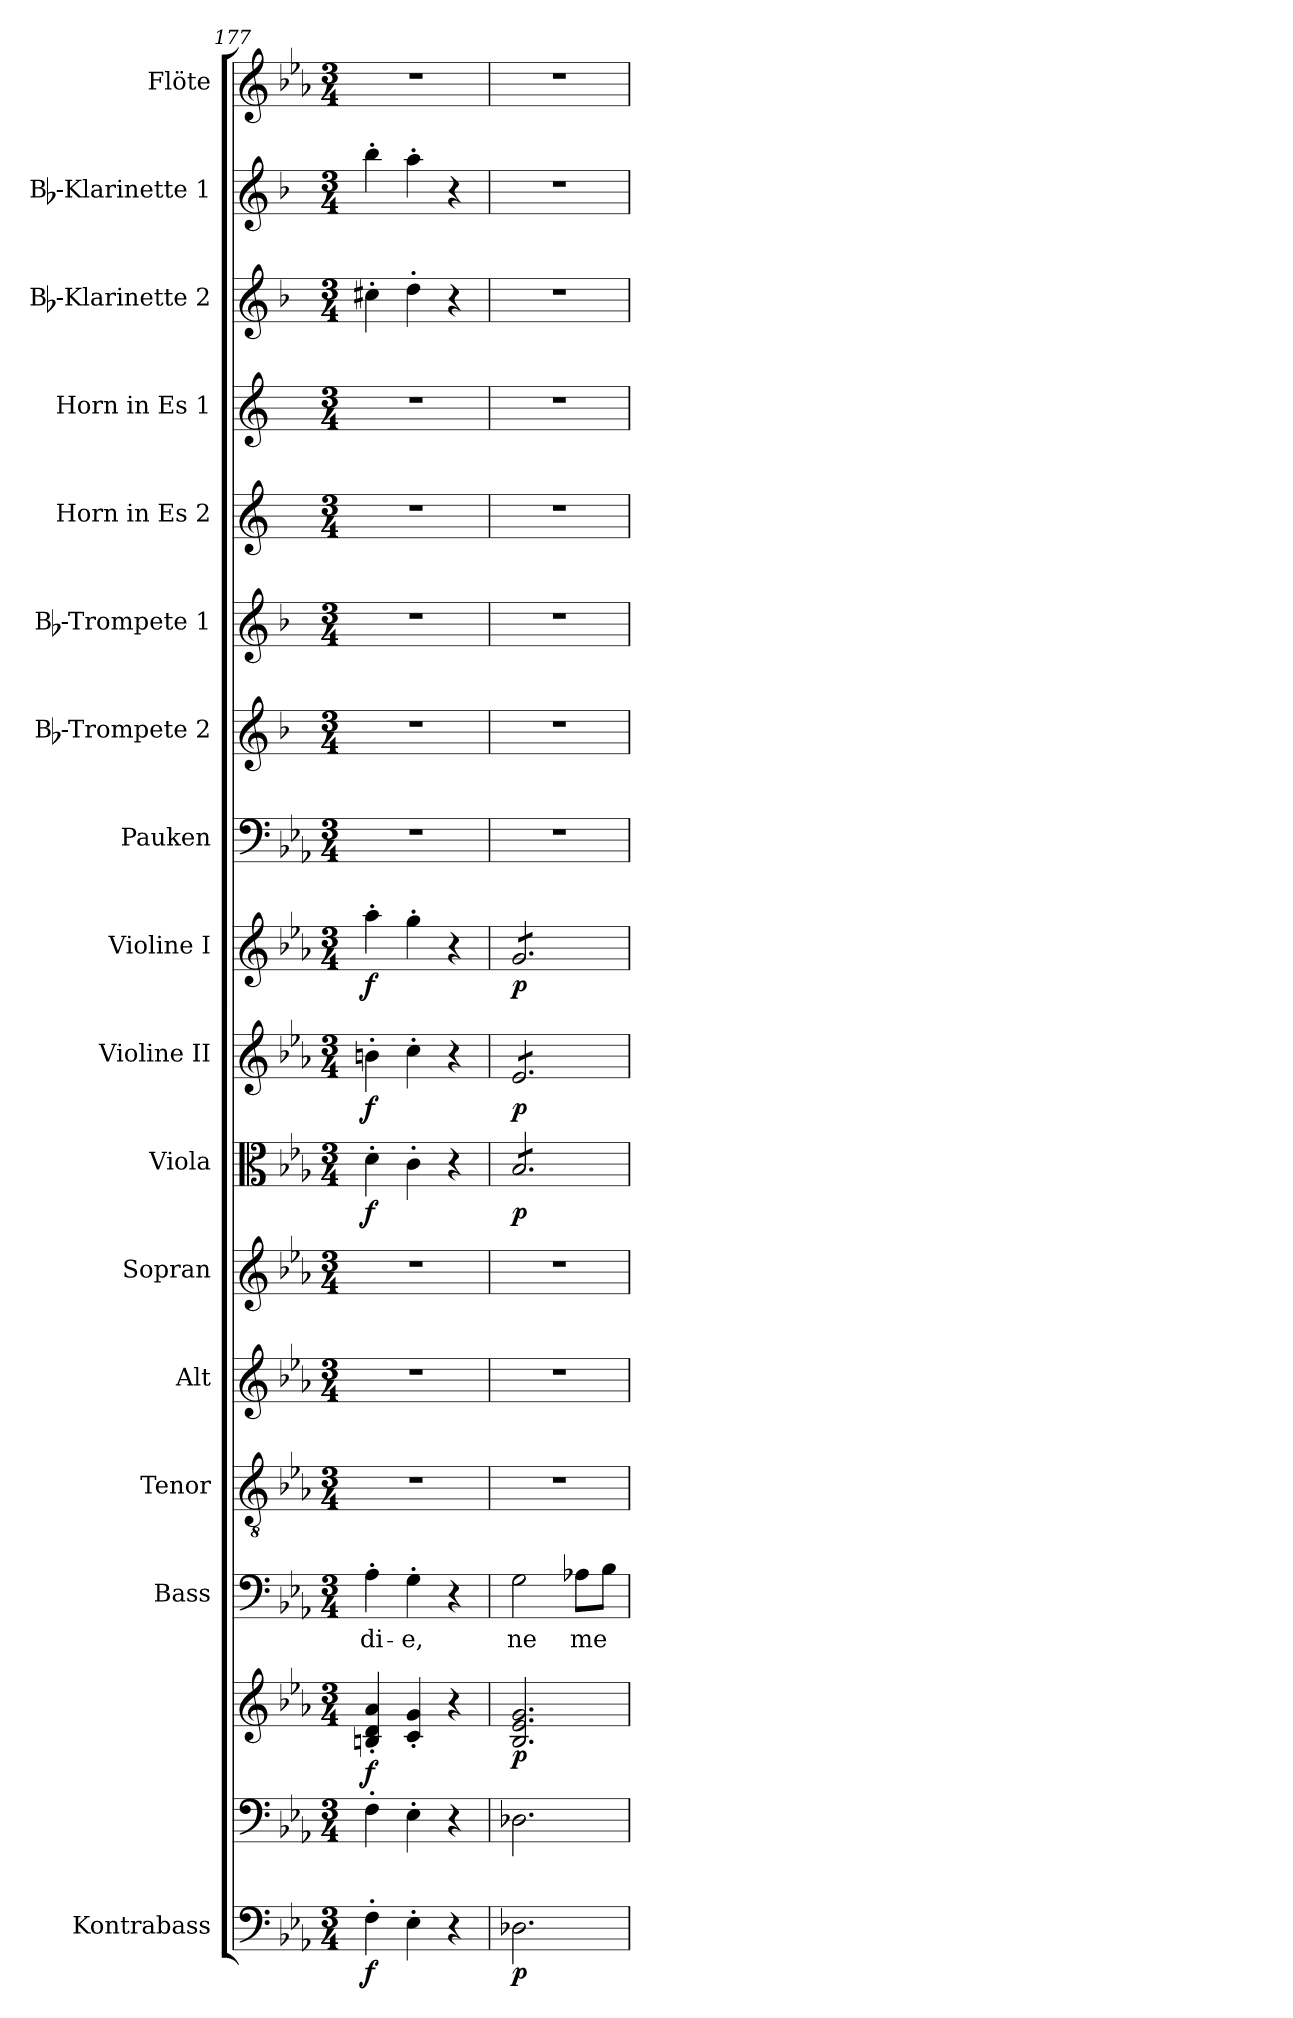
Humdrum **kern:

**kern	**dynam	**kern	**kern	**dynam	**kern	**text	**kern	**kern	**kern	**kern	**dynam	**kern	**dynam	**kern	**dynam	**kern	**kern	**kern	**kern	**kern	**kern	**kern	**kern
*part17	*part17	*part16	*part16	*part16	*part15	*part15	*part14	*part13	*part12	*part11	*part11	*part10	*part10	*part9	*part9	*part8	*part7	*part6	*part5	*part4	*part3	*part2	*part1
*staff18	*staff18	*staff17	*staff16	*staff16/17	*staff15	*staff15	*staff14	*staff13	*staff12	*staff11	*staff11	*staff10	*staff10	*staff9	*staff9	*staff8	*staff7	*staff6	*staff5	*staff4	*staff3	*staff2	*staff1
*I"Kontrabass	*	*	*	*	*I"Bass	*	*I"Tenor	*I"Alt	*I"Sopran	*I"Viola	*	*I"Violine II	*	*I"Violine I	*	*I"Pauken	*I"Bb-Trompete 2	*I"Bb-Trompete 1	*I"Horn in Es 2	*I"Horn in Es 1	*I"Bb-Klarinette 2	*I"Bb-Klarinette 1	*I"Flöte
*I'Kb.	*	*	*	*	*I'B.	*	*I'T.	*I'A.	*I'S.	*I'Vla.	*	*I'Vl. II	*	*I'Vl. I	*	*I'Pk.	*I'Bb Trp. 2	*I'Bb Trp. 1	*	*	*I'Bb Kl. 2	*I'Bb Kl. 1	*I'Fl.
*clefF4	*	*clefF4	*clefG2	*	*clefF4	*	*clefGv2	*clefG2	*clefG2	*clefC3	*	*clefG2	*	*clefG2	*	*clefF4	*clefG2	*clefG2	*clefG2	*clefG2	*clefG2	*clefG2	*clefG2
*ITrd7c12	*	*	*	*	*	*	*	*	*	*	*	*	*	*	*	*	*ITrd1c2	*ITrd1c2	*ITrd5c9	*ITrd5c9	*ITrd1c2	*ITrd1c2	*
*k[b-e-a-]	*	*k[b-e-a-]	*k[b-e-a-]	*	*k[b-e-a-]	*	*k[b-e-a-]	*k[b-e-a-]	*k[b-e-a-]	*k[b-e-a-]	*	*k[b-e-a-]	*	*k[b-e-a-]	*	*k[b-e-a-]	*k[b-e-a-]	*k[b-e-a-]	*k[b-e-a-]	*k[b-e-a-]	*k[b-e-a-]	*k[b-e-a-]	*k[b-e-a-]
*E-:	*	*E-:	*E-:	*	*E-:	*	*E-:	*E-:	*E-:	*E-:	*	*E-:	*	*E-:	*	*E-:	*E-:	*E-:	*E-:	*E-:	*E-:	*E-:	*E-:
*M3/4	*	*M3/4	*M3/4	*	*M3/4	*	*M3/4	*M3/4	*M3/4	*M3/4	*	*M3/4	*	*M3/4	*	*M3/4	*M3/4	*M3/4	*M3/4	*M3/4	*M3/4	*M3/4	*M3/4
=177	=177	=177	=177	=177	=177	=177	=177	=177	=177	=177	=177	=177	=177	=177	=177	=177	=177	=177	=177	=177	=177	=177	=177
!	!LO:DY:b	!	!	!LO:DY:b	!	!LO:LY:b	!	!	!	!	!LO:DY:b	!	!LO:DY:b	!	!LO:DY:b	!	!	!	!	!	!	!	!
4FF'>\	f	4F'>\	4Bn/'< 4d/'< 4a-/'<	f	4A-'>\	di-	2.r	2.r	2.r	4d'>\	f	4bn'>\	f	4aa-'>\	f	2.r	2.r	2.r	2.r	2.r	4bn'>\	4aa-'>\	2.r
!	!	!	!	!	!	!LO:LY:b	!	!	!	!	!	!	!	!	!	!	!	!	!	!	!	!	!
4EE-'>\	.	4E-'>\	4c/'< 4g/'<	.	4G'>\	-e,	.	.	.	4c'>\	.	4cc'>\	.	4gg'>\	.	.	.	.	.	.	4cc'>\	4gg'>\	.
4r	.	4r	4r	.	4r	.	.	.	.	4r	.	4r	.	4r	.	.	.	.	.	.	4r	4r	.
=178	=178	=178	=178	=178	=178	=178	=178	=178	=178	=178	=178	=178	=178	=178	=178	=178	=178	=178	=178	=178	=178	=178	=178
!	!LO:DY:b	!	!	!LO:DY:b	!	!LO:LY:b	!	!	!	!	!LO:DY:b	!	!LO:DY:b	!	!LO:DY:b	!	!	!	!	!	!	!	!
*	*	*	*	*	*	*	*	*	*	*tremolo	*	*	*	*	*	*	*	*	*	*	*	*	*
*	*	*	*	*	*	*	*	*	*	*	*	*tremolo	*	*	*	*	*	*	*	*	*	*	*
*	*	*	*	*	*	*	*	*	*	*	*	*	*	*tremolo	*	*	*	*	*	*	*	*	*
2.DD-X\	p	2.D-X\	2.B-/ 2.e-/ 2.g/	p	2G\	ne	2.r	2.r	2.r	8B-/L	p	8e-/L	p	8g/L	p	2.r	2.r	2.r	2.r	2.r	2.r	2.r	2.r
.	.	.	.	.	.	.	.	.	.	8B-/	.	8e-/	.	8g/	.	.	.	.	.	.	.	.	.
.	.	.	.	.	.	.	.	.	.	8B-/	.	8e-/	.	8g/	.	.	.	.	.	.	.	.	.
.	.	.	.	.	.	.	.	.	.	8B-/	.	8e-/	.	8g/	.	.	.	.	.	.	.	.	.
!	!	!	!	!	!	!LO:LY:b	!	!	!	!	!	!	!	!	!	!	!	!	!	!	!	!	!
.	.	.	.	.	8A-X\L	me	.	.	.	8B-/	.	8e-/	.	8g/	.	.	.	.	.	.	.	.	.
.	.	.	.	.	8B-\J	.	.	.	.	8B-/J	.	8e-/J	.	8g/J	.	.	.	.	.	.	.	.	.
*	*	*	*	*	*	*	*	*	*	*	*	*	*	*Xtremolo	*	*	*	*	*	*	*	*	*
*	*	*	*	*	*	*	*	*	*	*	*	*Xtremolo	*	*	*	*	*	*	*	*	*	*	*
*	*	*	*	*	*	*	*	*	*	*Xtremolo	*	*	*	*	*	*	*	*	*	*	*	*	*
=	=	=	=	=	=	=	=	=	=	=	=	=	=	=	=	=	=	=	=	=	=	=	=
*-	*-	*-	*-	*-	*-	*-	*-	*-	*-	*-	*-	*-	*-	*-	*-	*-	*-	*-	*-	*-	*-	*-	*-
